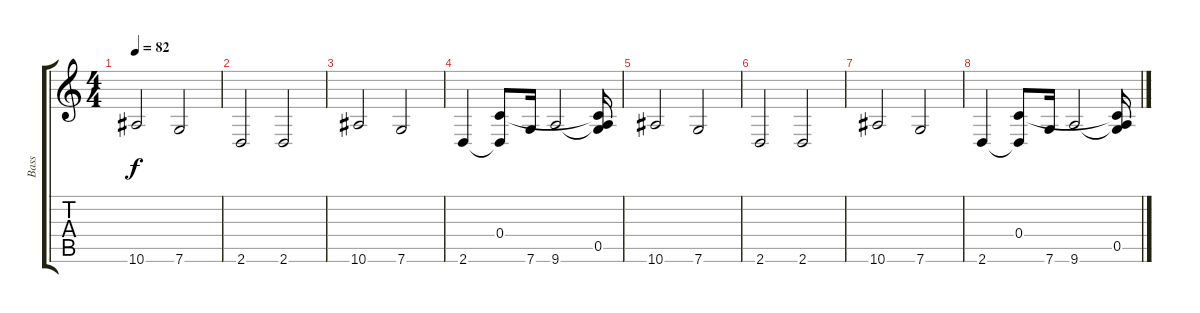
\track ("Bass" "Bass") {instrument electricbasspick}
\staff {score tabs}
\tuning (D4 A3 F3 C3 G2 C2) {hide}
\ts (4 4)
\tempo 82
\clef g2
\ks c
10.6.2{dy f} 7.6.2 |
2.6.2 2.6.2 |
10.6.2 7.6.2 |
2.6.4 (0.4 2.6{t}).8 7.6.16 9.6.2 (0.4{t} 0.5 9.6{t}).16 |
10.6.2 7.6.2 |
2.6.2 2.6.2 |
10.6.2 7.6.2 |
2.6.4 (0.4 2.6{t}).8 7.6.16 9.6.2 (0.4{t} 0.5 9.6{t}).16
